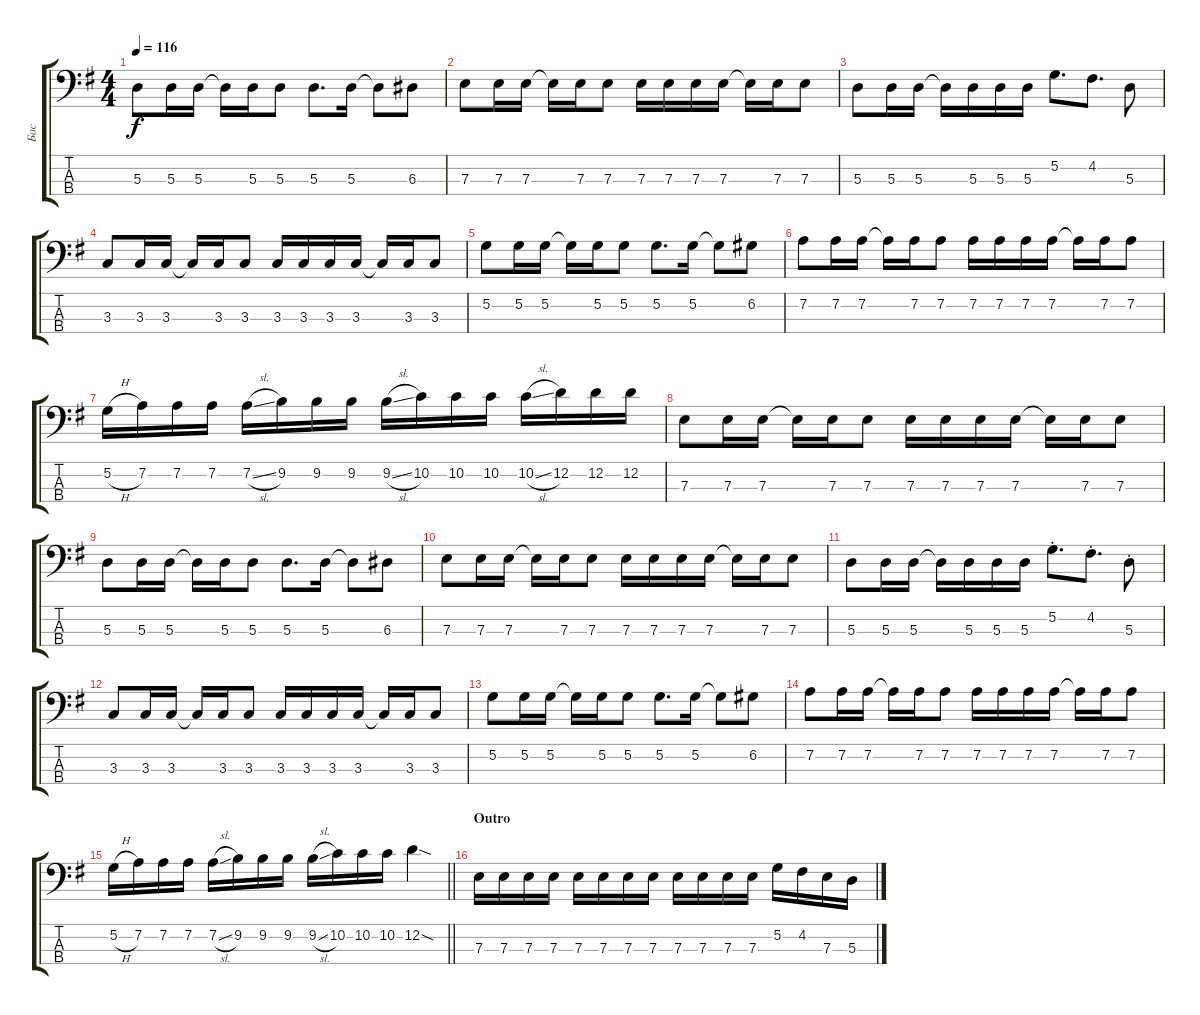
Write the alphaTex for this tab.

\track ("Бас" "Бас") {instrument electricbasspick}
\staff {score tabs}
\tuning (G2 D2 A1 E1) {hide}
\ts (4 4)
\tempo 116
\clef f4
\ks eminor
5.3.8{dy f} 5.3.16 5.3.16 5.3{t}.16 5.3.16 5.3.8 5.3.8{d} 5.3.16 5.3{t}.8 6.3.8 |
7.3.8 7.3.16 7.3.16 7.3{t}.16 7.3.16 7.3.8 7.3.16 7.3.16 7.3.16 7.3.16 7.3{t}.16 7.3.16 7.3.8 |
5.3.8 5.3.16 5.3.16 5.3{t}.16 5.3.16 5.3.16 5.3.16 5.2.8{d} 4.2.8{d} 5.3.8 |
3.3.8 3.3.16 3.3.16 3.3{t}.16 3.3.16 3.3.8 3.3.16 3.3.16 3.3.16 3.3.16 3.3{t}.16 3.3.16 3.3.8 |
5.2.8 5.2.16 5.2.16 5.2{t}.16 5.2.16 5.2.8 5.2.8{d} 5.2.16 5.2{t}.8 6.2.8 |
7.2.8 7.2.16 7.2.16 7.2{t}.16 7.2.16 7.2.8 7.2.16 7.2.16 7.2.16 7.2.16 7.2{t}.16 7.2.16 7.2.8 |
5.2{h}.16 7.2.16 7.2.16 7.2.16 7.2{sl}.16 9.2.16 9.2.16 9.2.16 9.2{sl}.16 10.2.16 10.2.16 10.2.16 10.2{sl}.16 12.2.16 12.2.16 12.2.16 |
7.3.8 7.3.16 7.3.16 7.3{t}.16 7.3.16 7.3.8 7.3.16 7.3.16 7.3.16 7.3.16 7.3{t}.16 7.3.16 7.3.8 |
5.3.8 5.3.16 5.3.16 5.3{t}.16 5.3.16 5.3.8 5.3.8{d} 5.3.16 5.3{t}.8 6.3.8 |
7.3.8 7.3.16 7.3.16 7.3{t}.16 7.3.16 7.3.8 7.3.16 7.3.16 7.3.16 7.3.16 7.3{t}.16 7.3.16 7.3.8 |
5.3.8 5.3.16 5.3.16 5.3{t}.16 5.3.16 5.3.16 5.3.16 5.2{st}.8{d} 4.2{st}.8{d} 5.3{st}.8 |
3.3.8 3.3.16 3.3.16 3.3{t}.16 3.3.16 3.3.8 3.3.16 3.3.16 3.3.16 3.3.16 3.3{t}.16 3.3.16 3.3.8 |
5.2.8 5.2.16 5.2.16 5.2{t}.16 5.2.16 5.2.8 5.2.8{d} 5.2.16 5.2{t}.8 6.2.8 |
7.2.8 7.2.16 7.2.16 7.2{t}.16 7.2.16 7.2.8 7.2.16 7.2.16 7.2.16 7.2.16 7.2{t}.16 7.2.16 7.2.8 |
\barLineRight lightlight
5.2{h}.16 7.2.16 7.2.16 7.2.16 7.2{sl}.16 9.2.16 9.2.16 9.2.16 9.2{sl}.16 10.2.16 10.2.16 10.2.16 12.2{sod}.4 |
\section ("" "Outro")
7.3.16 7.3.16 7.3.16 7.3.16 7.3.16 7.3.16 7.3.16 7.3.16 7.3.16 7.3.16 7.3.16 7.3.16 5.2.16 4.2.16 7.3.16 5.3.16
